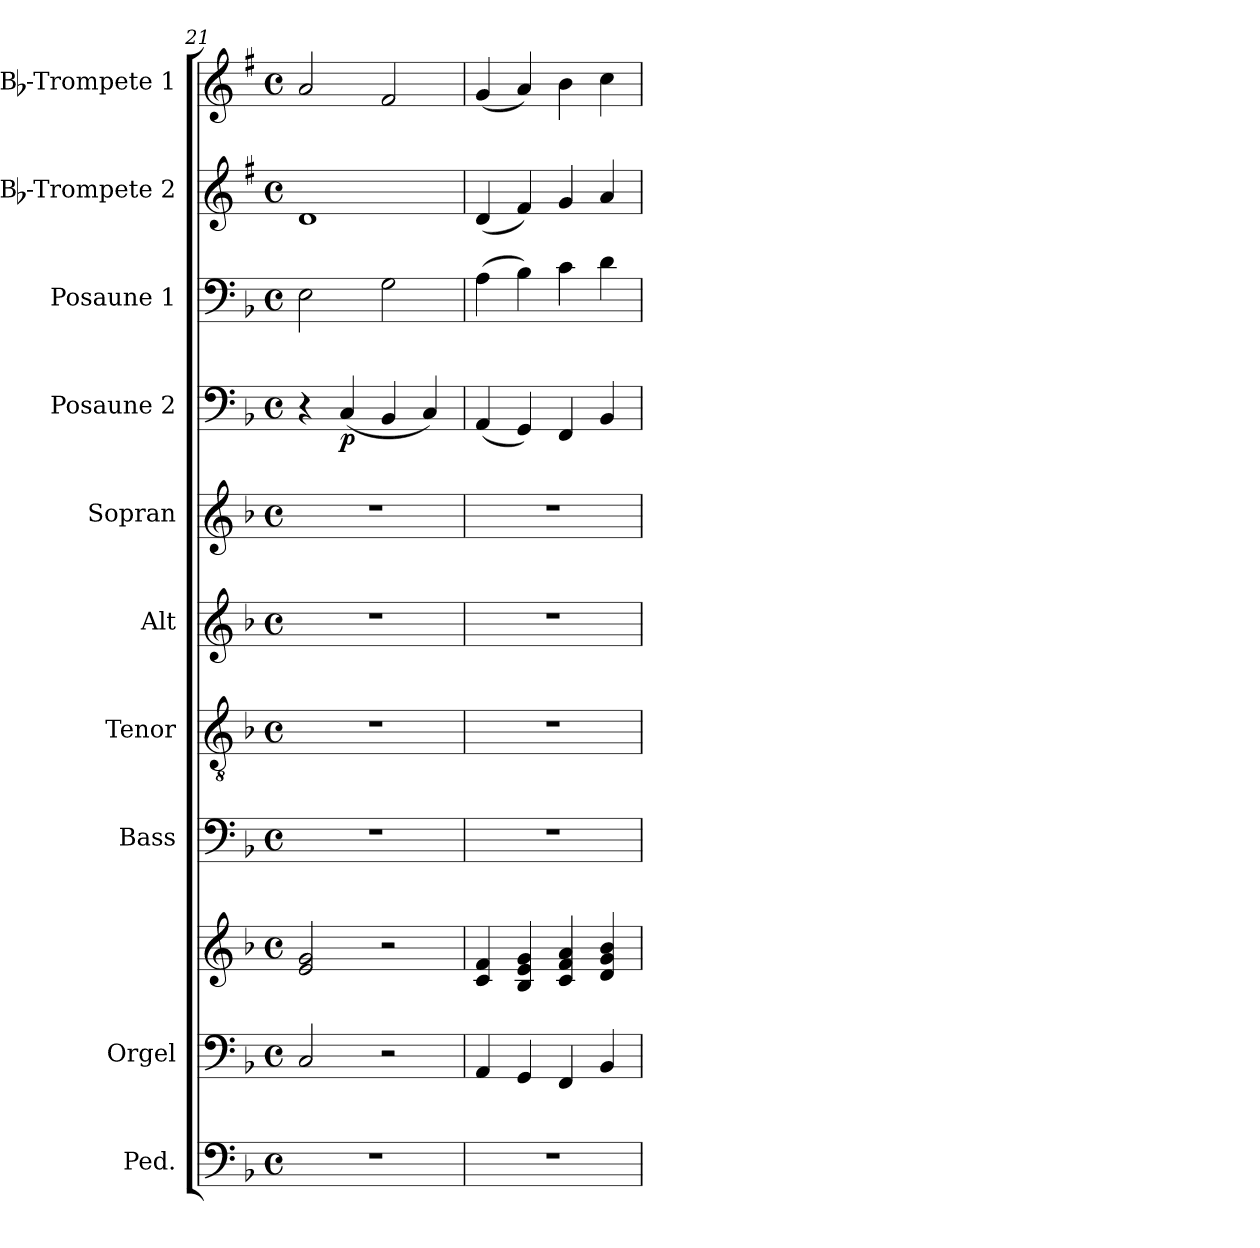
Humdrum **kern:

**kern	**kern	**kern	**kern	**kern	**kern	**kern	**kern	**dynam	**kern	**kern	**kern
*part10	*part9	*part9	*part8	*part7	*part6	*part5	*part4	*part4	*part3	*part2	*part1
*staff11	*staff10	*staff9	*staff8	*staff7	*staff6	*staff5	*staff4	*staff4	*staff3	*staff2	*staff1
*I"Ped.	*I"Orgel	*	*I"Bass	*I"Tenor	*I"Alt	*I"Sopran	*I"Posaune 2	*	*I"Posaune 1	*I"Bb-Trompete 2	*I"Bb-Trompete 1
*	*I'Org.	*	*I'B.	*I'T.	*I'A.	*I'S.	*I'Pos. 2	*	*I'Pos. 1	*I'Bb Trp. 2	*I'Bb Trp. 1
*clefF4	*clefF4	*clefG2	*clefF4	*clefGv2	*clefG2	*clefG2	*clefF4	*	*clefF4	*clefG2	*clefG2
*ITrd7c12	*	*	*	*	*	*	*	*	*	*ITrd1c2	*ITrd1c2
*k[b-]	*k[b-]	*k[b-]	*k[b-]	*k[b-]	*k[b-]	*k[b-]	*k[b-]	*	*k[b-]	*k[b-]	*k[b-]
*F:	*F:	*F:	*F:	*F:	*F:	*F:	*F:	*	*F:	*F:	*F:
*M4/4	*M4/4	*M4/4	*M4/4	*M4/4	*M4/4	*M4/4	*M4/4	*	*M4/4	*M4/4	*M4/4
*met(c)	*met(c)	*met(c)	*met(c)	*met(c)	*met(c)	*met(c)	*met(c)	*	*met(c)	*met(c)	*met(c)
=21	=21	=21	=21	=21	=21	=21	=21	=21	=21	=21	=21
1r	2C/	2e/ 2g/	1r	1r	1r	1r	4r	.	2E\	1c	2g/
!	!	!	!	!	!	!	!	!LO:DY:b	!	!	!
.	.	.	.	.	.	.	(<4C/	p	.	.	.
.	2r	2r	.	.	.	.	4BB-/	.	2G\	.	2e/
.	.	.	.	.	.	.	4C/)	.	.	.	.
=22	=22	=22	=22	=22	=22	=22	=22	=22	=22	=22	=22
1r	4AA/	4c/ 4f/	1r	1r	1r	1r	(<4AA/	.	(>4A\	(<4c/	(<4f/
.	4GG/	4B-/ 4e/ 4g/	.	.	.	.	4GG/)	.	4B-\)	4e/)	4g/)
.	4FF/	4c/ 4f/ 4a/	.	.	.	.	4FF/	.	4c\	4f/	4a\
.	4BB-/	4d/ 4g/ 4b-/	.	.	.	.	4BB-/	.	4d\	4g/	4b-\
=	=	=	=	=	=	=	=	=	=	=	=
*-	*-	*-	*-	*-	*-	*-	*-	*-	*-	*-	*-
